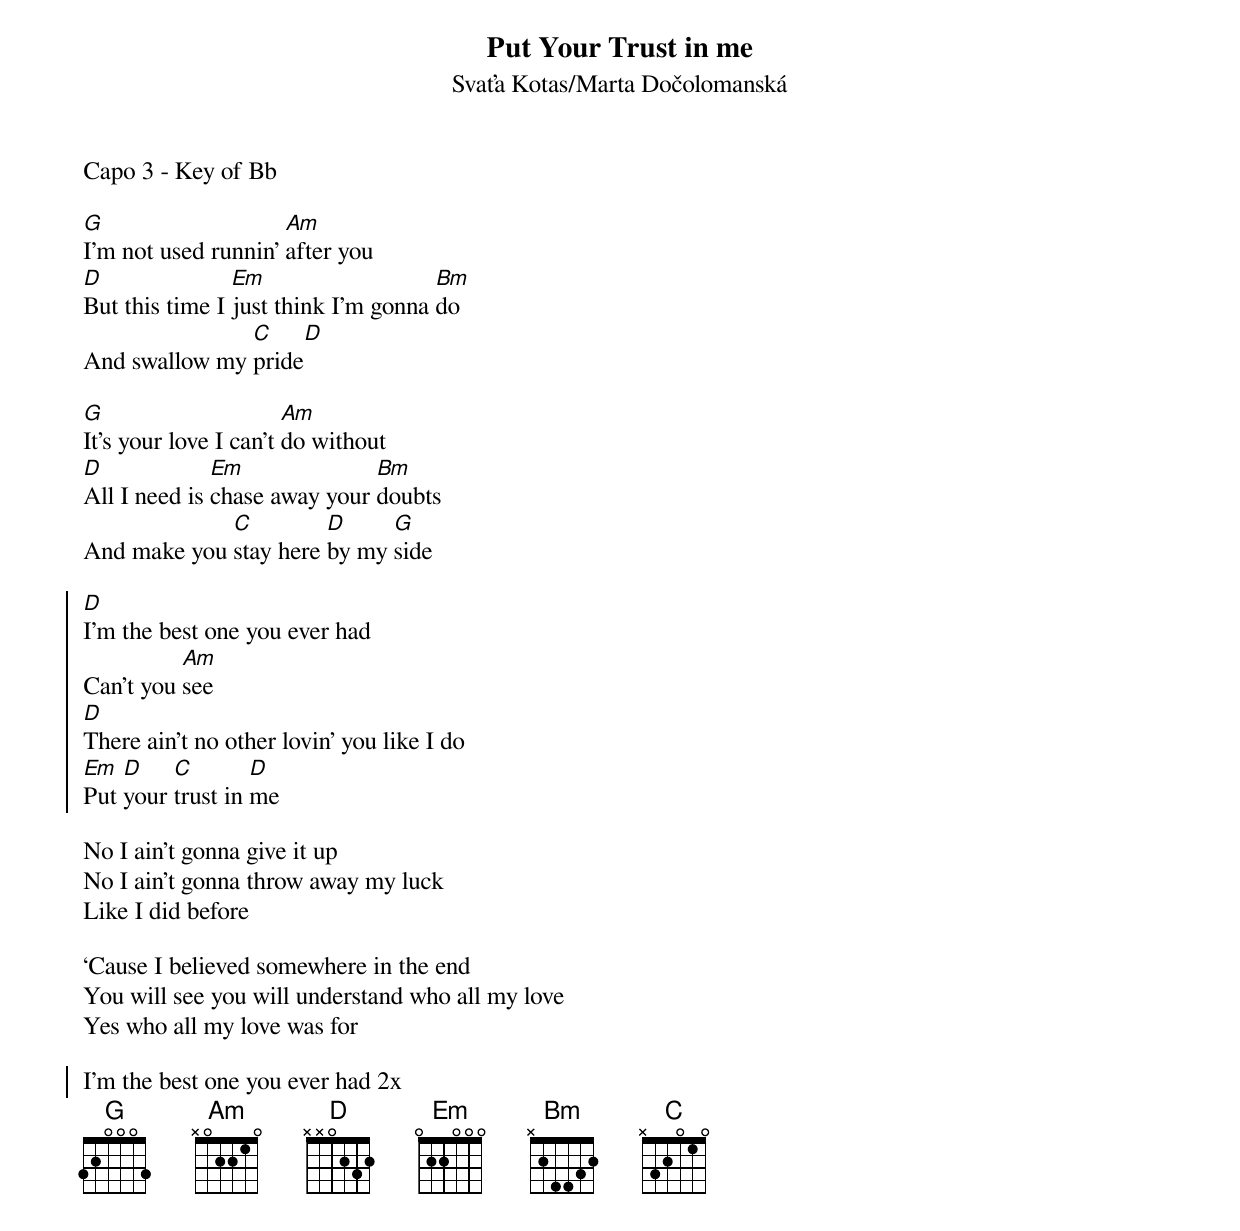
{title: Put Your Trust in me}
{subtitle: Svaťa Kotas/Marta Dočolomanská}

Capo 3 - Key of Bb

[G]I’m not used runnin’ [Am]after you
[D]But this time I [Em]just think I’m gonna [Bm]do
And swallow my [C]pride[D]

[G]It’s your love I can’t [Am]do without
[D]All I need is [Em]chase away your [Bm]doubts
And make you [C]stay here [D]by my [G]side

{start_of_chorus}
[D]I’m the best one you ever had
Can’t you [Am]see
[D]There ain’t no other lovin’ you like I do
[Em]Put [D]your [C]trust in [D]me
{end_of_chorus}

No I ain’t gonna give it up
No I ain’t gonna throw away my luck
Like I did before

‘Cause I believed somewhere in the end
You will see you will understand who all my love
Yes who all my love was for

{start_of_chorus}
I’m the best one you ever had 2x
{end_of_chorus}
